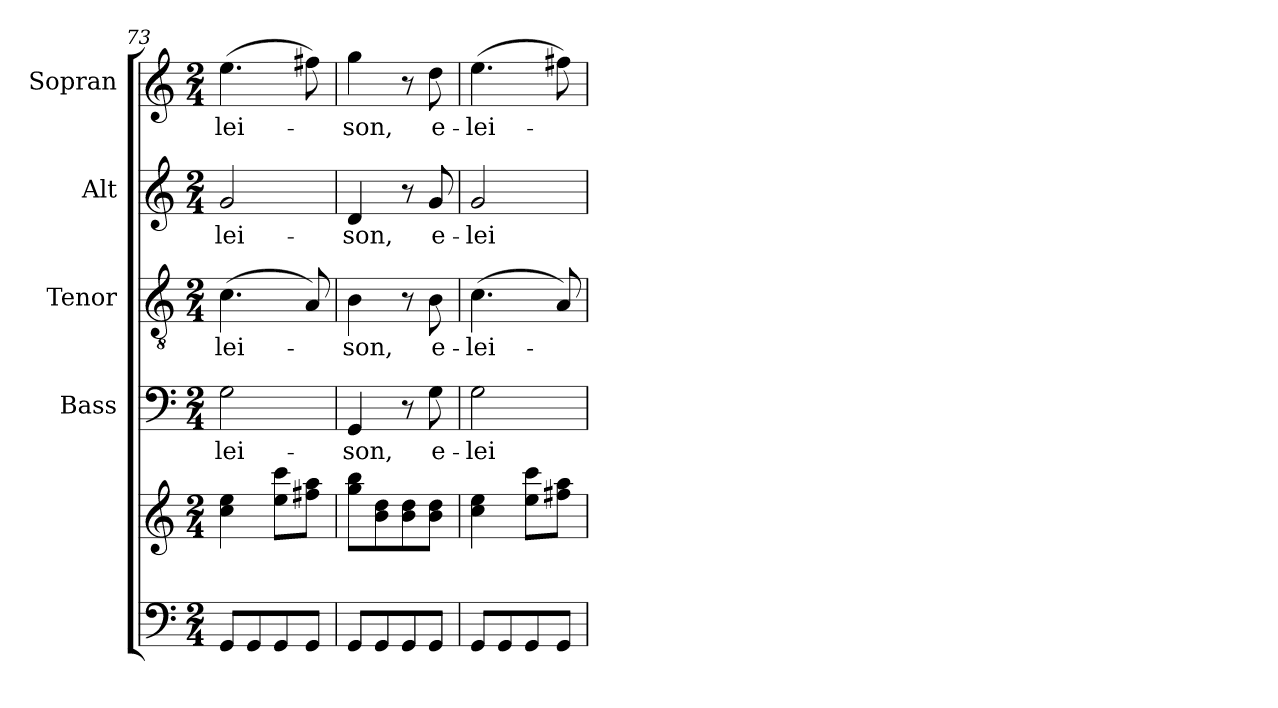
**kern	**kern	**kern	**text	**kern	**text	**kern	**text	**kern	**text
*part5	*part5	*part4	*part4	*part3	*part3	*part2	*part2	*part1	*part1
*staff6	*staff5	*staff4	*staff4	*staff3	*staff3	*staff2	*staff2	*staff1	*staff1
*	*	*I"Bass	*	*I"Tenor	*	*I"Alt	*	*I"Sopran	*
*	*	*I'B.	*	*I'T.	*	*I'A.	*	*I'S.	*
*clefF4	*clefG2	*clefF4	*	*clefGv2	*	*clefG2	*	*clefG2	*
*k[]	*k[]	*k[]	*	*k[]	*	*k[]	*	*k[]	*
*C:	*C:	*C:	*	*C:	*	*C:	*	*C:	*
*M2/4	*M2/4	*M2/4	*	*M2/4	*	*M2/4	*	*M2/4	*
=73	=73	=73	=73	=73	=73	=73	=73	=73	=73
!	!	!	!LO:LY:b	!	!LO:LY:b	!	!LO:LY:b	!	!LO:LY:b
8GG/L	4cc\ 4ee\	2G\	-lei-	(>4.c\	-lei-	2g/	-lei-	(>4.ee\	-lei-
8GG/	.	.	.	.	.	.	.	.	.
8GG/	8ee\ 8ccc\L	.	.	.	.	.	.	.	.
8GG/J	8ff#X\ 8aa\J	.	.	8A/)	.	.	.	8ff#X\)	.
=74	=74	=74	=74	=74	=74	=74	=74	=74	=74
!	!	!	!LO:LY:b	!	!LO:LY:b	!	!LO:LY:b	!	!LO:LY:b
8GG/L	8gg\ 8bb\L	4GG/	-son,	4B\	-son,	4d/	-son,	4gg\	-son,
8GG/	8b\ 8dd\	.	.	.	.	.	.	.	.
8GG/	8b\ 8dd\	8r	.	8r	.	8r	.	8r	.
!	!	!	!LO:LY:b	!	!LO:LY:b	!	!LO:LY:b	!	!LO:LY:b
8GG/J	8b\ 8dd\J	8G\	e-	8B\	e-	8g/	e-	8dd\	e-
=75	=75	=75	=75	=75	=75	=75	=75	=75	=75
!	!	!	!LO:LY:b	!	!LO:LY:b	!	!LO:LY:b	!	!LO:LY:b
8GG/L	4cc\ 4ee\	2G\	-lei-	(>4.c\	-lei-	2g/	-lei-	(>4.ee\	-lei-
8GG/	.	.	.	.	.	.	.	.	.
8GG/	8ee\ 8ccc\L	.	.	.	.	.	.	.	.
8GG/J	8ff#X\ 8aa\J	.	.	8A/)	.	.	.	8ff#X\)	.
=	=	=	=	=	=	=	=	=	=
*-	*-	*-	*-	*-	*-	*-	*-	*-	*-
